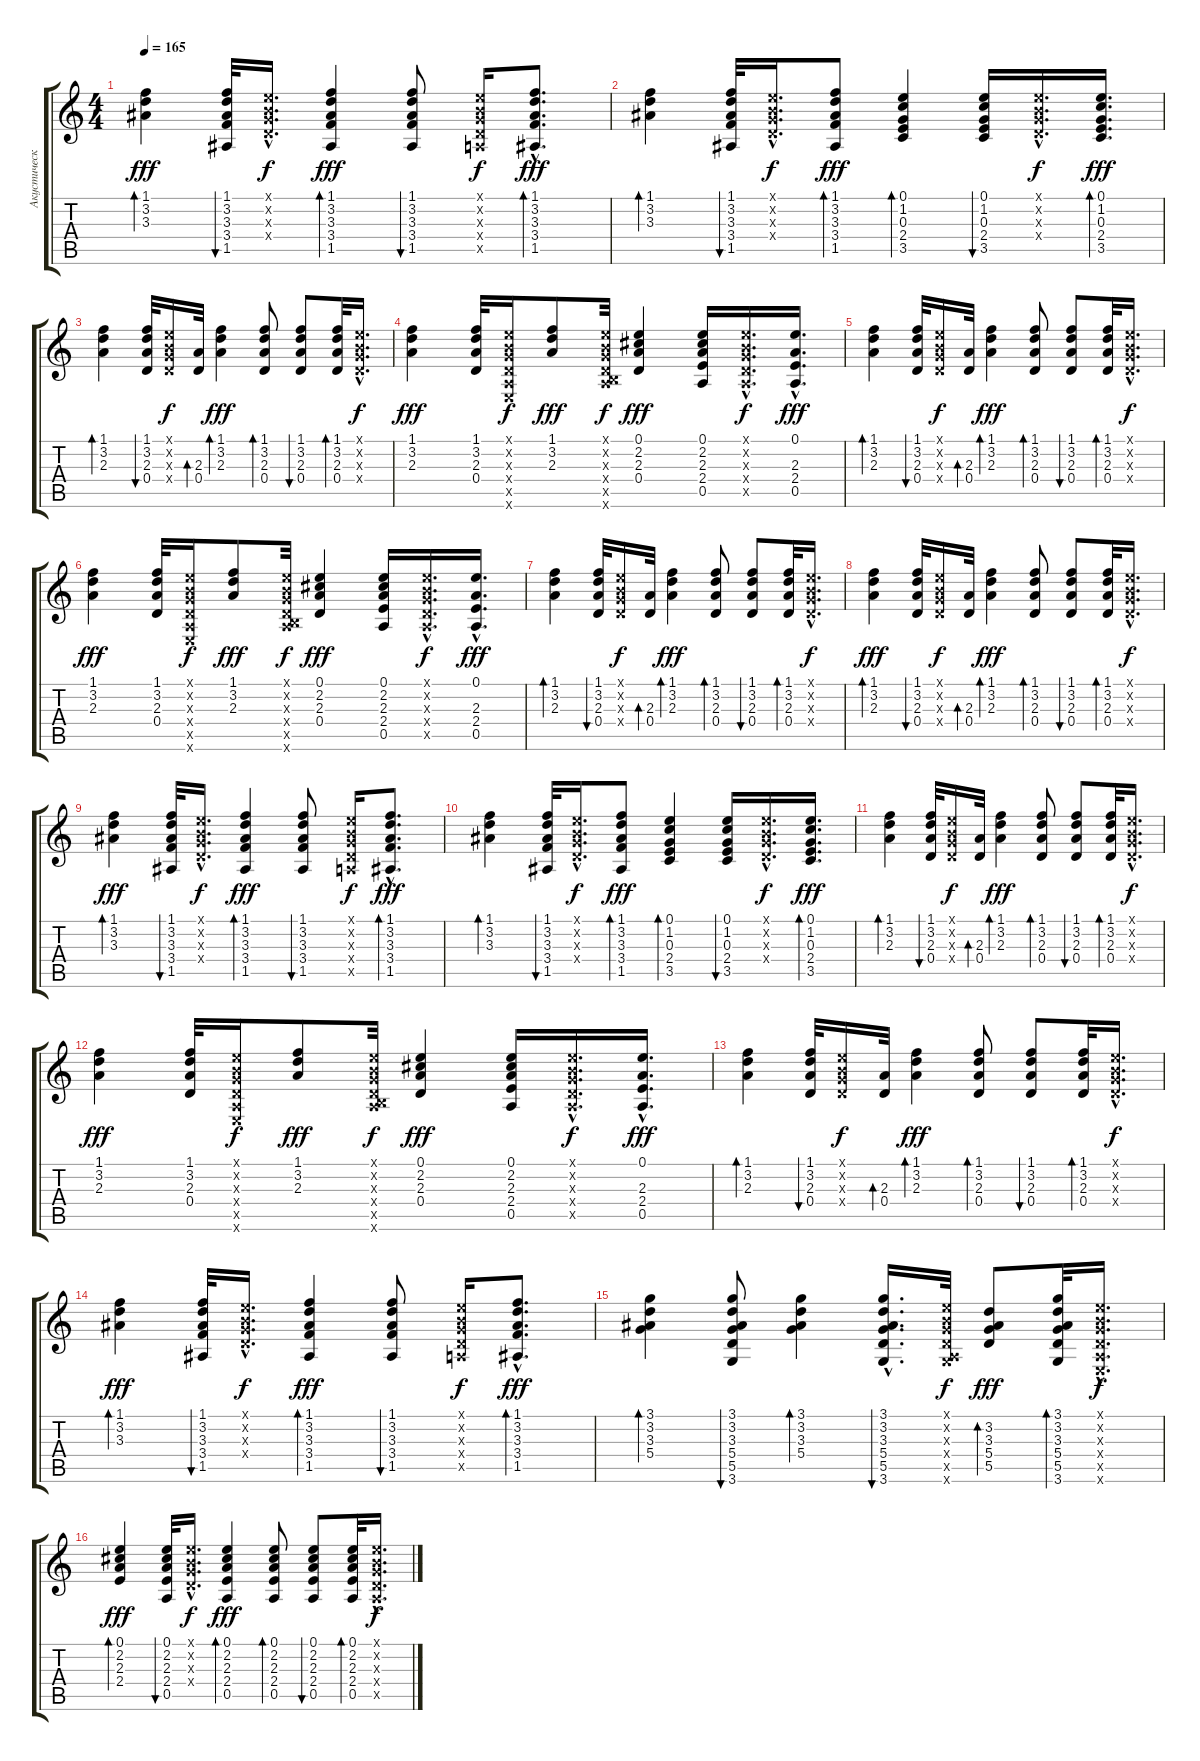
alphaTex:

\track ("Акустическая гитара" "Акустическ") {instrument acousticguitarnylon}
\staff {score tabs}
\tuning (E4 B3 G3 D3 A2 E2) {hide}
\ts (4 4)
\tempo 165
\clef g2
\ks c
(1.1 3.2 3.3).4{bd 60 dy fff} (1.1 3.2 3.3 3.4 1.5).32{bu 60} (0.1{hac x} 0.2{hac x} 0.3{hac x} 0.4{hac x}).16{d dy f} (1.1 3.2 3.3 3.4 1.5).4{bd 60 dy fff} (1.1 3.2 3.3 3.4 1.5).8{bu 60} (0.1{x} 0.2{x} 0.3{x} 0.4{x} 0.5{x}).16{dy f} (1.1{hac} 3.2{hac} 3.3{hac} 3.4{hac} 1.5{hac}).8{d bd 60 dy fff} |
(1.1 3.2 3.3).4{bd 60} (1.1 3.2 3.3 3.4 1.5).32{bu 60} (0.1{hac x} 0.2{hac x} 0.3{hac x} 0.4{hac x}).16{d dy f} (1.1 3.2 3.3 3.4 1.5).8{bd 60 dy fff} (0.1 1.2 0.3 2.4 3.5).4{bd 60} (0.1 1.2 0.3 2.4 3.5).16{bu 60} (0.1{hac x} 0.2{hac x} 0.3{hac x} 0.4{hac x}).16{d dy f} (0.1 1.2 0.3 2.4 3.5).16{d bd 60 dy fff} |
(1.1 3.2 2.3).4{bd 60} (1.1 3.2 2.3 0.4).32{bu 60} (0.1{x} 0.2{x} 0.3{x} 0.4{x}).16{dy f} (2.3 0.4).32{bd 60} (1.1 3.2 2.3).4{bd 60 dy fff} (1.1 3.2 2.3 0.4).8{bd 60} (1.1 3.2 2.3 0.4).8{bu 60} (1.1 3.2 2.3 0.4).32{bd 60} (0.1{hac x} 0.2{hac x} 0.3{hac x} 0.4{hac x}).16{d dy f} |
(1.1 3.2 2.3).4{dy fff} (1.1 3.2 2.3 0.4).32 (0.1{x} 0.2{x} 0.3{x} 0.4{x} 0.5{x} 0.6{x}).16{dy f} (1.1 3.2 2.3).8{dy fff} (0.1{x} 0.2{x} 0.3{x} 0.4{x} 0.5{x} 7.6{x}).32{dy f} (0.1 2.2 2.3 0.4).4{dy fff} (0.1 2.2 2.3 2.4 0.5).16 (0.1{hac x} 0.2{hac x} 0.3{hac x} 0.4{hac x} 0.5{hac x}).16{d dy f} (0.1 2.3{hac} 2.4 0.5).16{d dy fff} |
(1.1 3.2 2.3).4{bd 60} (1.1 3.2 2.3 0.4).32{bu 60} (0.1{x} 0.2{x} 0.3{x} 0.4{x}).16{dy f} (2.3 0.4).32{bd 60} (1.1 3.2 2.3).4{bd 60 dy fff} (1.1 3.2 2.3 0.4).8{bd 60} (1.1 3.2 2.3 0.4).8{bu 60} (1.1 3.2 2.3 0.4).32{bd 60} (0.1{hac x} 0.2{hac x} 0.3{hac x} 0.4{hac x}).16{d dy f} |
(1.1 3.2 2.3).4{dy fff} (1.1 3.2 2.3 0.4).32 (0.1{x} 0.2{x} 0.3{x} 0.4{x} 0.5{x} 0.6{x}).16{dy f} (1.1 3.2 2.3).8{dy fff} (0.1{x} 0.2{x} 0.3{x} 0.4{x} 0.5{x} 7.6{x}).32{dy f} (0.1 2.2 2.3 0.4).4{dy fff} (0.1 2.2 2.3 2.4 0.5).16 (0.1{hac x} 0.2{hac x} 0.3{hac x} 0.4{hac x} 0.5{hac x}).16{d dy f} (0.1 2.3{hac} 2.4 0.5).16{d dy fff} |
(1.1 3.2 2.3).4{bd 60} (1.1 3.2 2.3 0.4).32{bu 60} (0.1{x} 0.2{x} 0.3{x} 0.4{x}).16{dy f} (2.3 0.4).32{bd 60} (1.1 3.2 2.3).4{bd 60 dy fff} (1.1 3.2 2.3 0.4).8{bd 60} (1.1 3.2 2.3 0.4).8{bu 60} (1.1 3.2 2.3 0.4).32{bd 60} (0.1{hac x} 0.2{hac x} 0.3{hac x} 0.4{hac x}).16{d dy f} |
(1.1 3.2 2.3).4{bd 60 dy fff} (1.1 3.2 2.3 0.4).32{bu 60} (0.1{x} 0.2{x} 0.3{x} 0.4{x}).16{dy f} (2.3 0.4).32{bd 60} (1.1 3.2 2.3).4{bd 60 dy fff} (1.1 3.2 2.3 0.4).8{bd 60} (1.1 3.2 2.3 0.4).8{bu 60} (1.1 3.2 2.3 0.4).32{bd 60} (0.1{hac x} 0.2{hac x} 0.3{hac x} 0.4{hac x}).16{d dy f} |
(1.1 3.2 3.3).4{bd 60 dy fff} (1.1 3.2 3.3 3.4 1.5).32{bu 60} (0.1{hac x} 0.2{hac x} 0.3{hac x} 0.4{hac x}).16{d dy f} (1.1 3.2 3.3 3.4 1.5).4{bd 60 dy fff} (1.1 3.2 3.3 3.4 1.5).8{bu 60} (0.1{x} 0.2{x} 0.3{x} 0.4{x} 0.5{x}).16{dy f} (1.1{hac} 3.2{hac} 3.3{hac} 3.4{hac} 1.5{hac}).8{d bd 60 dy fff} |
(1.1 3.2 3.3).4{bd 60} (1.1 3.2 3.3 3.4 1.5).32{bu 60} (0.1{hac x} 0.2{hac x} 0.3{hac x} 0.4{hac x}).16{d dy f} (1.1 3.2 3.3 3.4 1.5).8{bd 60 dy fff} (0.1 1.2 0.3 2.4 3.5).4{bd 60} (0.1 1.2 0.3 2.4 3.5).16{bu 60} (0.1{hac x} 0.2{hac x} 0.3{hac x} 0.4{hac x}).16{d dy f} (0.1 1.2 0.3 2.4 3.5).16{d bd 60 dy fff} |
(1.1 3.2 2.3).4{bd 60} (1.1 3.2 2.3 0.4).32{bu 60} (0.1{x} 0.2{x} 0.3{x} 0.4{x}).16{dy f} (2.3 0.4).32{bd 60} (1.1 3.2 2.3).4{bd 60 dy fff} (1.1 3.2 2.3 0.4).8{bd 60} (1.1 3.2 2.3 0.4).8{bu 60} (1.1 3.2 2.3 0.4).32{bd 60} (0.1{hac x} 0.2{hac x} 0.3{hac x} 0.4{hac x}).16{d dy f} |
(1.1 3.2 2.3).4{dy fff} (1.1 3.2 2.3 0.4).32 (0.1{x} 0.2{x} 0.3{x} 0.4{x} 0.5{x} 0.6{x}).16{dy f} (1.1 3.2 2.3).8{dy fff} (0.1{x} 0.2{x} 0.3{x} 0.4{x} 0.5{x} 7.6{x}).32{dy f} (0.1 2.2 2.3 0.4).4{dy fff} (0.1 2.2 2.3 2.4 0.5).16 (0.1{hac x} 0.2{hac x} 0.3{hac x} 0.4{hac x} 0.5{hac x}).16{d dy f} (0.1 2.3{hac} 2.4 0.5).16{d dy fff} |
(1.1 3.2 2.3).4{bd 60} (1.1 3.2 2.3 0.4).32{bu 60} (0.1{x} 0.2{x} 0.3{x} 0.4{x}).16{dy f} (2.3 0.4).32{bd 60} (1.1 3.2 2.3).4{bd 60 dy fff} (1.1 3.2 2.3 0.4).8{bd 60} (1.1 3.2 2.3 0.4).8{bu 60} (1.1 3.2 2.3 0.4).32{bd 60} (0.1{hac x} 0.2{hac x} 0.3{hac x} 0.4{hac x}).16{d dy f} |
(1.1 3.2 3.3).4{bd 60 dy fff} (1.1 3.2 3.3 3.4 1.5).32{bu 60} (0.1{hac x} 0.2{hac x} 0.3{hac x} 0.4{hac x}).16{d dy f} (1.1 3.2 3.3 3.4 1.5).4{bd 60 dy fff} (1.1 3.2 3.3 3.4 1.5).8{bu 60} (0.1{x} 0.2{x} 0.3{x} 0.4{x} 0.5{x}).16{dy f} (1.1{hac} 3.2{hac} 3.3{hac} 3.4{hac} 1.5{hac}).8{d bd 60 dy fff} |
(3.1 3.2 3.3 5.4).4{bd 60} (3.1 3.2 3.3 5.4 5.5 3.6).8{bu 60} (3.1 3.2 3.3 5.4).4{bd 60} (3.1 3.2 3.3 5.4 5.5{hac} 3.6{hac}).16{d bu 60} (0.1{x} 0.2{x} 0.3{x} 0.4{x} 0.5{x} 3.6{x}).32{dy f} (3.2 3.3 5.4 5.5).8{bd 60 dy fff} (3.1 3.2 3.3 5.4 5.5 3.6).32{bd 60} (0.1{hac x} 0.2{hac x} 0.3{hac x} 0.4{hac x} 0.5{hac x} 0.6{hac x}).16{d dy f} |
(0.1 2.2 2.3 2.4).4{bd 60 dy fff} (0.1 2.2 2.3 2.4 0.5).32{bu 60} (0.1{hac x} 0.2{hac x} 0.3{hac x} 0.4{hac x}).16{d dy f} (0.1 2.2 2.3 2.4 0.5).4{bd 60 dy fff} (0.1 2.2 2.3 2.4 0.5).8{bd 60} (0.1 2.2 2.3 2.4 0.5).8{bu 60} (0.1 2.2 2.3 2.4 0.5).32{bd 60} (0.1{hac x} 0.2{hac x} 0.3{hac x} 0.4{hac x} 0.5{hac x}).16{d dy f}
